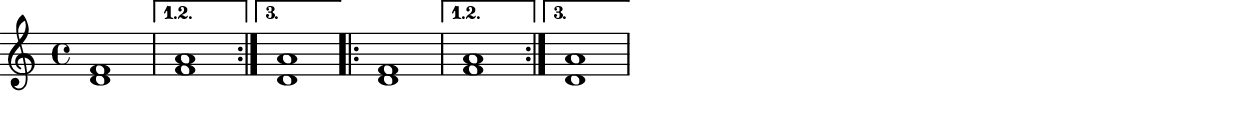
%% Generated by lilypond-book
%% Options: [exampleindent=10.16\mm,indent=0\mm,line-width=160\mm,paper-height=845.047\pt,paper-width=597.508\pt,papersize='(cons (* 597.508 pt) (* 845.047 pt))]
\include "lilypond-book-preamble.ly"


% ****************************************************************
% Start cut-&-pastable-section
% ****************************************************************

#(ly:set-option 'eps-box-padding 3.000000)



\paper {
  #(set-paper-size '(cons (* 597.508 pt) (* 845.047 pt)))
  indent = 0\mm
  line-width = 160\mm
  % offset the left padding, also add 1mm as lilypond creates cropped
  % images with a little space on the right
  line-width = #(- line-width (* mm  3.000000) (* mm 1))
}

\layout {
  
}




% ****************************************************************
% ly snippet:
% ****************************************************************
\sourcefilename "/lilypond-2.25.16/input/regression/volta-spec-volta-in-unfold.ly"
\sourcefileline 0
\version "2.23.0"

#(ly:set-option 'warning-as-error #t)

\header {
  texidoc="@code{\\volta} pertains to the innermost repeat.  In this case,
alternative notes are inside a volta repeat, so they are engraved as
chords even though the volta repeat is inside an unfolded repeat."
}

\new Voice \fixed c' {
  \repeat unfold 2 {
    \repeat volta 3 {
      <<
        \volta 1,2 d1
        \volta 3 f
      >>
    } \alternative {
      <<
        \volta 1 f1
        \volta 2 a
      >>
      <d a>
    }
  }
}



% ****************************************************************
% end ly snippet
% ****************************************************************
